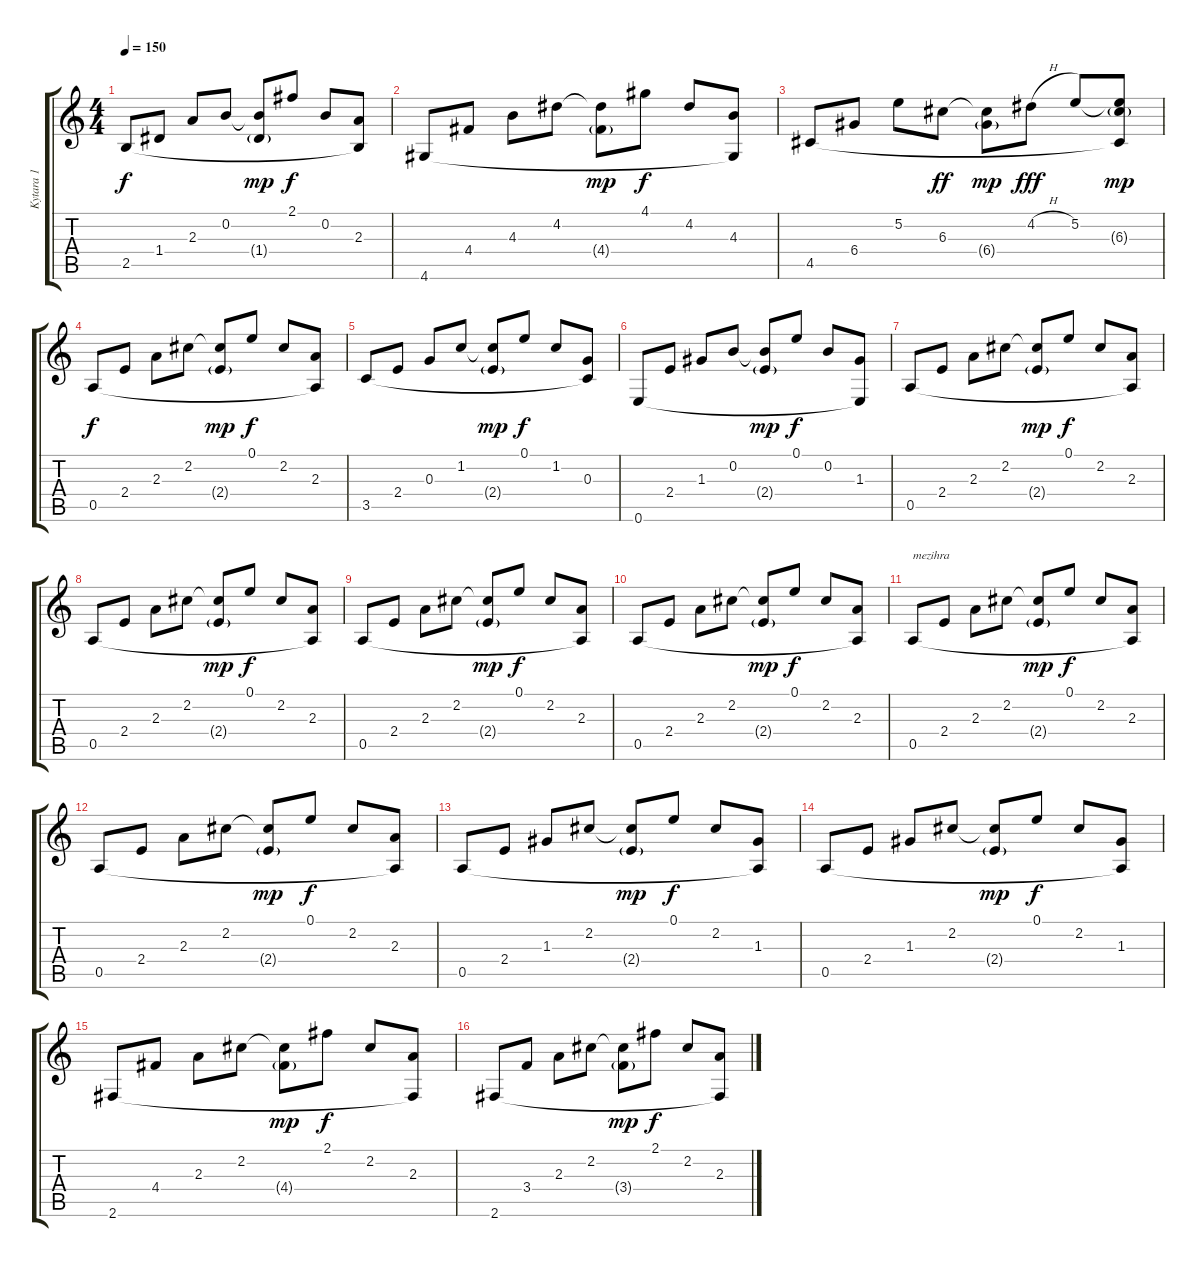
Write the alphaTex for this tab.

\track ("Kytara 1" "Kytara 1") {instrument acousticguitarsteel}
\staff {score tabs}
\tuning (E4 B3 G3 D3 A2 E2) {hide}
\ts (4 4)
\tempo 150
\clef g2
\ks c
2.5.8{dy f} 1.4.8 2.3.8 0.2.8 (0.2{t} 1.4{g}).8{dy mp} 2.1.8{dy f} 0.2.8 (2.3 2.5{t}).8 |
4.6.8 4.4.8 4.3.8 4.2.8 (4.2{t} 4.4{g}).8{dy mp} 4.1.8{dy f} 4.2.8 (4.3 4.6{t}).8 |
4.5.8 6.4.8 5.2.8 6.3.8{dy ff} (6.3{t} 6.4{g}).8{dy mp} 4.2{h}.8{dy fff} 5.2.8 (5.2{t} 6.3{g} 4.5{t}).8{dy mp} |
0.5.8{dy f} 2.4.8 2.3.8 2.2.8 (2.2{t} 2.4{g}).8{dy mp} 0.1.8{dy f} 2.2.8 (2.3 0.5{t}).8 |
3.5.8 2.4.8 0.3.8 1.2.8 (1.2{t} 2.4{g}).8{dy mp} 0.1.8{dy f} 1.2.8 (0.3 3.5{t}).8 |
0.6.8 2.4.8 1.3.8 0.2.8 (0.2{t} 2.4{g}).8{dy mp} 0.1.8{dy f} 0.2.8 (1.3 0.6{t}).8 |
0.5.8 2.4.8 2.3.8 2.2.8 (2.2{t} 2.4{g}).8{dy mp} 0.1.8{dy f} 2.2.8 (2.3 0.5{t}).8 |
0.5.8 2.4.8 2.3.8 2.2.8 (2.2{t} 2.4{g}).8{dy mp} 0.1.8{dy f} 2.2.8 (2.3 0.5{t}).8 |
0.5.8 2.4.8 2.3.8 2.2.8 (2.2{t} 2.4{g}).8{dy mp} 0.1.8{dy f} 2.2.8 (2.3 0.5{t}).8 |
0.5.8 2.4.8 2.3.8 2.2.8 (2.2{t} 2.4{g}).8{dy mp} 0.1.8{dy f} 2.2.8 (2.3 0.5{t}).8 |
0.5.8{txt "mezihra"} 2.4.8 2.3.8 2.2.8 (2.2{t} 2.4{g}).8{dy mp} 0.1.8{dy f} 2.2.8 (2.3 0.5{t}).8 |
0.5.8 2.4.8 2.3.8 2.2.8 (2.2{t} 2.4{g}).8{dy mp} 0.1.8{dy f} 2.2.8 (2.3 0.5{t}).8 |
0.5.8 2.4.8 1.3.8 2.2.8 (2.2{t} 2.4{g}).8{dy mp} 0.1.8{dy f} 2.2.8 (1.3 0.5{t}).8 |
0.5.8 2.4.8 1.3.8 2.2.8 (2.2{t} 2.4{g}).8{dy mp} 0.1.8{dy f} 2.2.8 (1.3 0.5{t}).8 |
2.6.8 4.4.8 2.3.8 2.2.8 (2.2{t} 4.4{g}).8{dy mp} 2.1.8{dy f} 2.2.8 (2.3 2.6{t}).8 |
2.6.8 3.4.8 2.3.8 2.2.8 (2.2{t} 3.4{g}).8{dy mp} 2.1.8{dy f} 2.2.8 (2.3 2.6{t}).8
